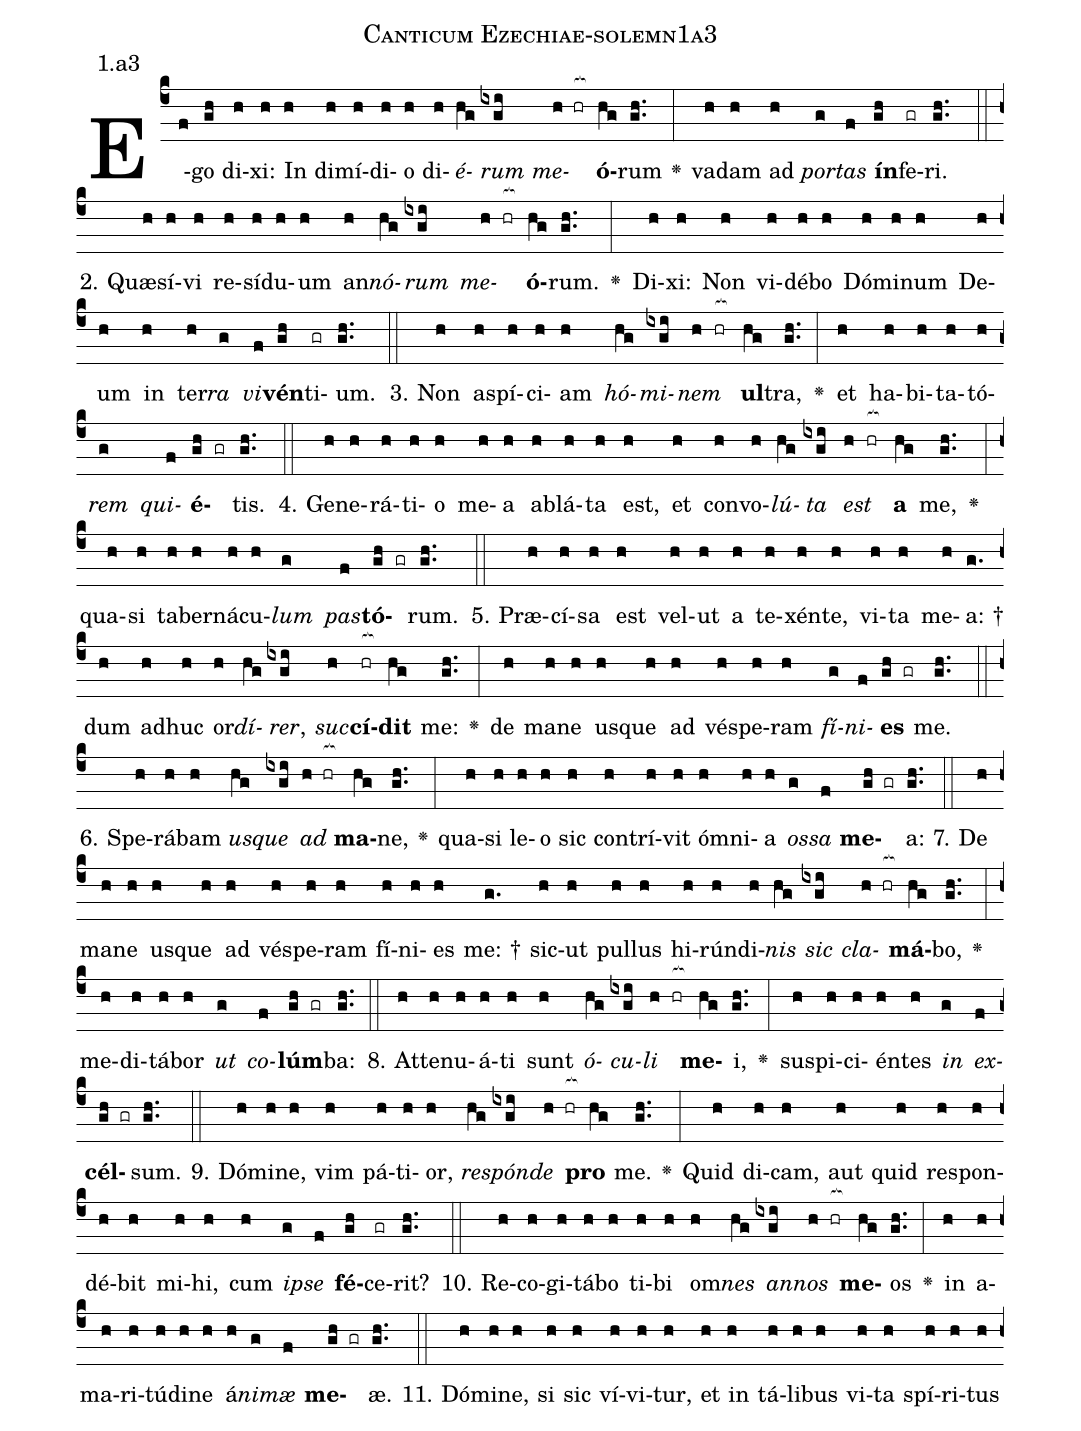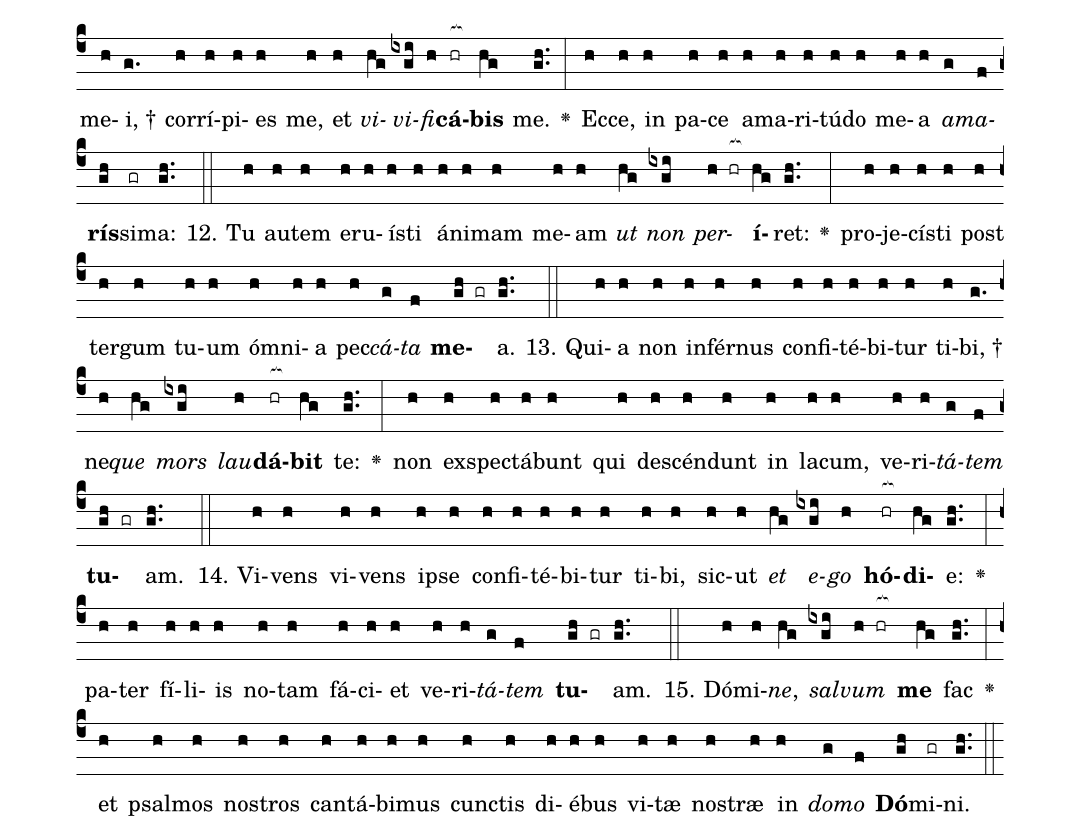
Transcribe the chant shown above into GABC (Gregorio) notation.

name: Canticum Ezechiae-solemn1a3;
annotation: 1.a3;
%%
(c4)E(f)go(gh) di(h)xi:(h) In(h) di(h)mí(h)di(h)o(h) di(h)<i>é</i>(hg)<i>rum</i>(ixgi) <i>me</i>(h hr[ocb:1{])<b>ó</b>(hg[ocb:0}])rum(gh..) <v>\greheightstar</v>(:) va(h)dam(h) ad(h) <i>por</i>(g)<i>tas</i>(f) <b>ín</b>(gh)fe(gr)ri.(gh..) (::)
2. Quæ(h)sí(h)vi(h) re(h)sí(h)du(h)um(h) an(h)<i>nó</i>(hg)<i>rum</i>(ixgi) <i>me</i>(h hr[ocb:1{])<b>ó</b>(hg[ocb:0}])rum.(gh..) <v>\greheightstar</v>(:) Di(h)xi:(h) Non(h) vi(h)dé(h)bo(h) Dó(h)mi(h)num(h) De(h)um(h) in(h) ter(h)<i>ra</i>(g) <i>vi</i>(f)<b>vén</b>(gh)ti(gr)um.(gh..) (::)
3. Non(h) a(h)spí(h)ci(h)am(h) <i>hó</i>(hg)<i>mi</i>(ixgi)<i>nem</i>(h hr[ocb:1{]) <b>ul</b>(hg[ocb:0}])tra,(gh..) <v>\greheightstar</v>(:) et(h) ha(h)bi(h)ta(h)tó(h)<i>rem</i>(g) <i>qui</i>(f)<b>é</b>(gh gr)tis.(gh..) (::)
4. Ge(h)ne(h)rá(h)ti(h)o(h) me(h)a(h) ab(h)lá(h)ta(h) est,(h) et(h) con(h)vo(h)<i>lú</i>(hg)<i>ta</i>(ixgi) <i>est</i>(h hr[ocb:1{]) <b>a</b>(hg[ocb:0}]) me,(gh..) <v>\greheightstar</v>(:) qua(h)si(h) ta(h)ber(h)ná(h)cu(h)<i>lum</i>(g) <i>pas</i>(f)<b>tó</b>(gh gr)rum.(gh..) (::)
5. Præ(h)cí(h)sa(h) est(h) vel(h)ut(h) a(h) te(h)xén(h)te,(h) vi(h)ta(h) me(h)a: †(g.) dum(h) ad(h)huc(h) or(h)<i>dí</i>(hg)<i>rer</i>,(ixgi) <i>suc</i>(h)<b>cí</b>(hr[ocb:1{])<b>dit</b>(hg[ocb:0}]) me:(gh..) <v>\greheightstar</v>(:) de(h) ma(h)ne(h) us(h)que(h) ad(h) vés(h)pe(h)ram(h) <i>fí</i>(g)<i>ni</i>(f)<b>es</b>(gh gr) me.(gh..) (::)
6. Spe(h)rá(h)bam(h) <i>us</i>(hg)<i>que</i>(ixgi) <i>ad</i>(h hr[ocb:1{]) <b>ma</b>(hg[ocb:0}])ne,(gh..) <v>\greheightstar</v>(:) qua(h)si(h) le(h)o(h) sic(h) con(h)trí(h)vit(h) óm(h)ni(h)a(h) <i>os</i>(g)<i>sa</i>(f) <b>me</b>(gh gr)a:(gh..) (::)
7. De(h) ma(h)ne(h) us(h)que(h) ad(h) vés(h)pe(h)ram(h) fí(h)ni(h)es(h) me: †(g.) sic(h)ut(h) pul(h)lus(h) hi(h)rún(h)di(h)<i>nis</i>(hg) <i>sic</i>(ixgi) <i>cla</i>(h hr[ocb:1{])<b>má</b>(hg[ocb:0}])bo,(gh..) <v>\greheightstar</v>(:) me(h)di(h)tá(h)bor(h) <i>ut</i>(g) <i>co</i>(f)<b>lúm</b>(gh gr)ba:(gh..) (::)
8. At(h)te(h)nu(h)á(h)ti(h) sunt(h) <i>ó</i>(hg)<i>cu</i>(ixgi)<i>li</i>(h hr[ocb:1{]) <b>me</b>(hg[ocb:0}])i,(gh..) <v>\greheightstar</v>(:) su(h)spi(h)ci(h)én(h)tes(h) <i>in</i>(g) <i>ex</i>(f)<b>cél</b>(gh gr)sum.(gh..) (::)
9. Dó(h)mi(h)ne,(h) vim(h) pá(h)ti(h)or,(h) <i>re</i>(hg)<i>spón</i>(ixgi)<i>de</i>(h hr[ocb:1{]) <b>pro</b>(hg[ocb:0}]) me.(gh..) <v>\greheightstar</v>(:) Quid(h) di(h)cam,(h) aut(h) quid(h) re(h)spon(h)dé(h)bit(h) mi(h)hi,(h) cum(h) <i>ip</i>(g)<i>se</i>(f) <b>fé</b>(gh)ce(gr)rit?(gh..) (::)
10. Re(h)co(h)gi(h)tá(h)bo(h) ti(h)bi(h) om(h)<i>nes</i>(hg) <i>an</i>(ixgi)<i>nos</i>(h hr[ocb:1{]) <b>me</b>(hg[ocb:0}])os(gh..) <v>\greheightstar</v>(:) in(h) a(h)ma(h)ri(h)tú(h)di(h)ne(h) á(h)<i>ni</i>(g)<i>mæ</i>(f) <b>me</b>(gh gr)æ.(gh..) (::)
11. Dó(h)mi(h)ne,(h) si(h) sic(h) ví(h)vi(h)tur,(h) et(h) in(h) tá(h)li(h)bus(h) vi(h)ta(h) spí(h)ri(h)tus(h) me(h)i, †(g.) cor(h)rí(h)pi(h)es(h) me,(h) et(h) <i>vi</i>(hg)<i>vi</i>(ixgi)<i>fi</i>(h)<b>cá</b>(hr[ocb:1{])<b>bis</b>(hg[ocb:0}]) me.(gh..) <v>\greheightstar</v>(:) Ec(h)ce,(h) in(h) pa(h)ce(h) a(h)ma(h)ri(h)tú(h)do(h) me(h)a(h) <i>a</i>(g)<i>ma</i>(f)<b>rís</b>(gh)si(gr)ma:(gh..) (::)
12. Tu(h) au(h)tem(h) e(h)ru(h)ís(h)ti(h) á(h)ni(h)mam(h) me(h)am(h) <i>ut</i>(hg) <i>non</i>(ixgi) <i>per</i>(h hr[ocb:1{])<b>í</b>(hg[ocb:0}])ret:(gh..) <v>\greheightstar</v>(:) pro(h)je(h)cís(h)ti(h) post(h) ter(h)gum(h) tu(h)um(h) óm(h)ni(h)a(h) pec(h)<i>cá</i>(g)<i>ta</i>(f) <b>me</b>(gh gr)a.(gh..) (::)
13. Qui(h)a(h) non(h) in(h)fér(h)nus(h) con(h)fi(h)té(h)bi(h)tur(h) ti(h)bi, †(g.) ne(h)<i>que</i>(hg) <i>mors</i>(ixgi) <i>lau</i>(h)<b>dá</b>(hr[ocb:1{])<b>bit</b>(hg[ocb:0}]) te:(gh..) <v>\greheightstar</v>(:) non(h) ex(h)spec(h)tá(h)bunt(h) qui(h) de(h)scén(h)dunt(h) in(h) la(h)cum,(h) ve(h)ri(h)<i>tá</i>(g)<i>tem</i>(f) <b>tu</b>(gh gr)am.(gh..) (::)
14. Vi(h)vens(h) vi(h)vens(h) ip(h)se(h) con(h)fi(h)té(h)bi(h)tur(h) ti(h)bi,(h) sic(h)ut(h) <i>et</i>(hg) <i>e</i>(ixgi)<i>go</i>(h) <b>hó</b>(hr[ocb:1{])<b>di</b>(hg[ocb:0}])e:(gh..) <v>\greheightstar</v>(:) pa(h)ter(h) fí(h)li(h)is(h) no(h)tam(h) fá(h)ci(h)et(h) ve(h)ri(h)<i>tá</i>(g)<i>tem</i>(f) <b>tu</b>(gh gr)am.(gh..) (::)
15. Dó(h)mi(h)<i>ne</i>,(hg) <i>sal</i>(ixgi)<i>vum</i>(h hr[ocb:1{]) <b>me</b>(hg[ocb:0}]) fac(gh..) <v>\greheightstar</v>(:) et(h) psal(h)mos(h) nos(h)tros(h) can(h)tá(h)bi(h)mus(h) cunc(h)tis(h) di(h)é(h)bus(h) vi(h)tæ(h) nos(h)træ(h) in(h) <i>do</i>(g)<i>mo</i>(f) <b>Dó</b>(gh)mi(gr)ni.(gh..) (::)
